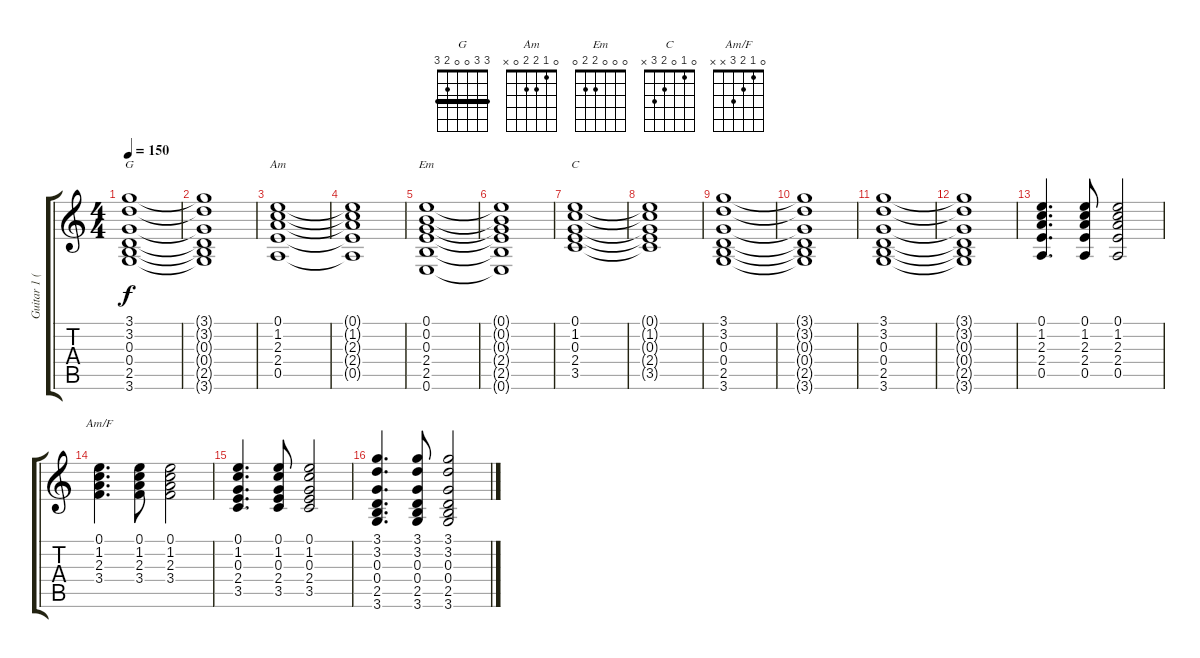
\track ("Guitar 1 (Tim)" "Guitar 1 (") {instrument distortionguitar}
\staff {score tabs}
\tuning (E4 B3 G3 D3 A2 E2) {hide}
\chord ("G" 3 3 0 0 2 3) {barre 3}
\chord ("Am" 0 1 2 2 0 x)
\chord ("Em" 0 0 0 2 2 0)
\chord ("C" 0 1 0 2 3 x)
\chord ("Am/F" 0 1 2 3 x x)
\ts (4 4)
\tempo 150
\clef g2
\ks c
(3.1 3.2 0.3 0.4 2.5 3.6).1{ch "G" dy f} |
(3.1{t} 3.2{t} 0.3{t} 0.4{t} 2.5{t} 3.6{t}).1 |
(0.1 1.2 2.3 2.4 0.5).1{ch "Am"} |
(0.1{t} 1.2{t} 2.3{t} 2.4{t} 0.5{t}).1 |
(0.1 0.2 0.3 2.4 2.5 0.6).1{ch "Em"} |
(0.1{t} 0.2{t} 0.3{t} 2.4{t} 2.5{t} 0.6{t}).1 |
(0.1 1.2 0.3 2.4 3.5).1{ch "C"} |
(0.1{t} 1.2{t} 0.3{t} 2.4{t} 3.5{t}).1 |
(3.1 3.2 0.3 0.4 2.5 3.6).1 |
(3.1{t} 3.2{t} 0.3{t} 0.4{t} 2.5{t} 3.6{t}).1 |
(3.1 3.2 0.3 0.4 2.5 3.6).1 |
(3.1{t} 3.2{t} 0.3{t} 0.4{t} 2.5{t} 3.6{t}).1 |
(0.1 1.2 2.3 2.4 0.5).4{d} (0.1 1.2 2.3 2.4 0.5).8 (0.1 1.2 2.3 2.4 0.5).2 |
(0.1 1.2 2.3 3.4).4{d ch "Am/F"} (0.1 1.2 2.3 3.4).8 (0.1 1.2 2.3 3.4).2 |
(0.1 1.2 0.3 2.4 3.5).4{d} (0.1 1.2 0.3 2.4 3.5).8 (0.1 1.2 0.3 2.4 3.5).2 |
(3.1 3.2 0.3 0.4 2.5 3.6).4{d} (3.1 3.2 0.3 0.4 2.5 3.6).8 (3.1 3.2 0.3 0.4 2.5 3.6).2
